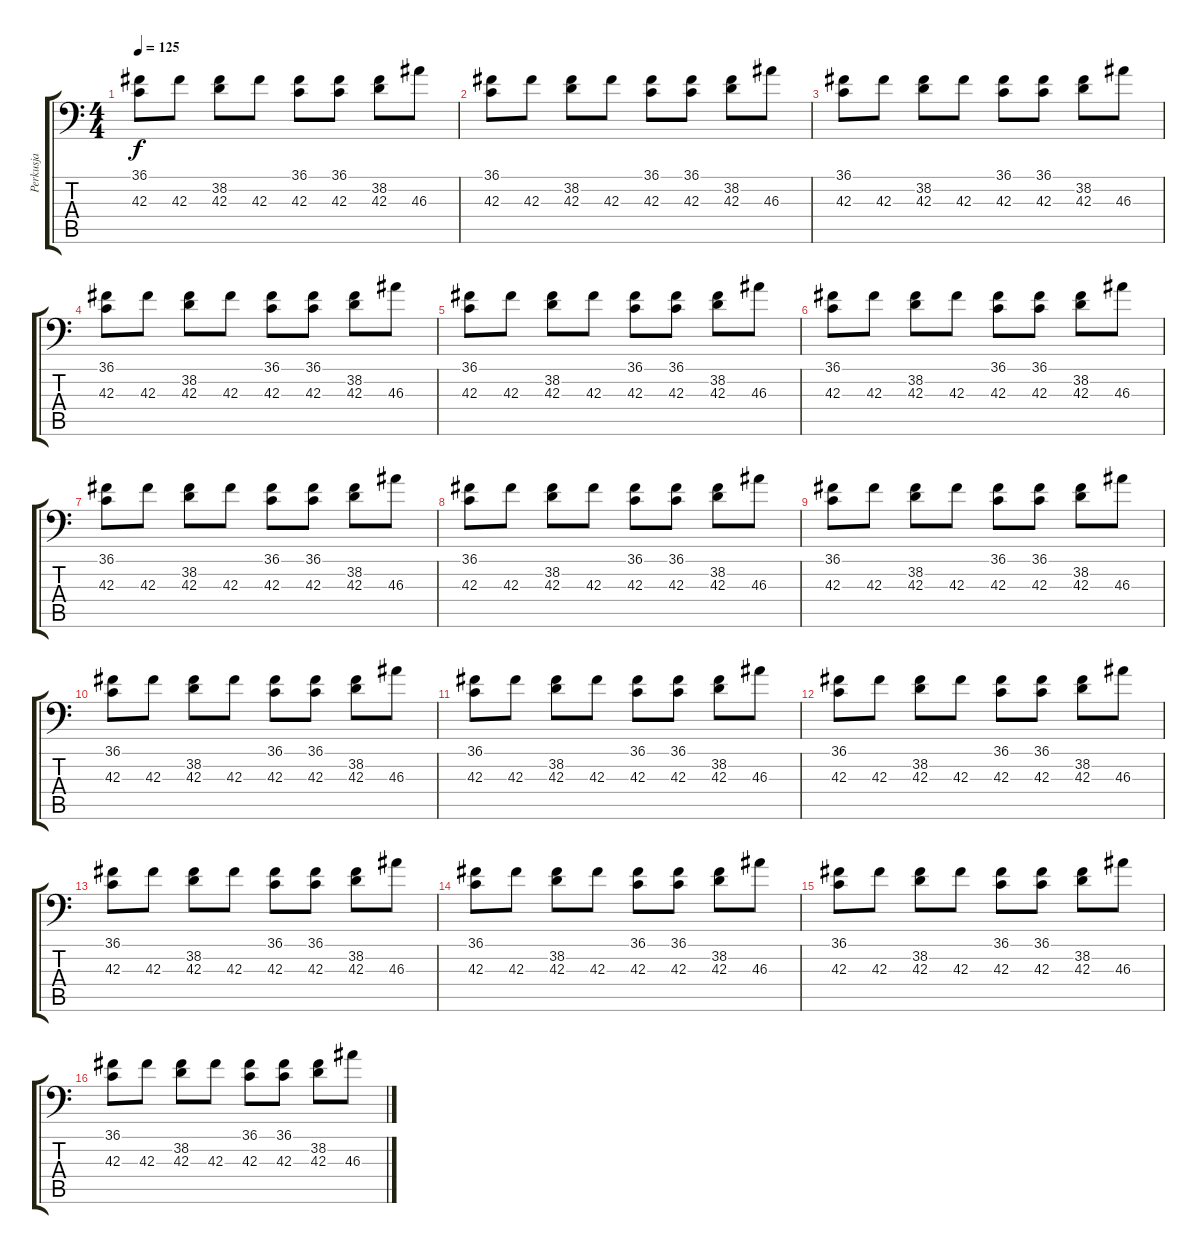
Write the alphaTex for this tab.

\track ("Perkusja" "Perkusja") {instrument acousticgrandpiano}
\staff {score tabs}
\tuning (C-1 C-1 C-1 C-1 C-1 C-1) {hide}
\ts (4 4)
\tempo 125
\clef f4
\ks c
(36.1 42.3).8{dy f} 42.3.8 (38.2 42.3).8 42.3.8 (36.1 42.3).8 (36.1 42.3).8 (38.2 42.3).8 46.3.8 |
(36.1 42.3).8 42.3.8 (38.2 42.3).8 42.3.8 (36.1 42.3).8 (36.1 42.3).8 (38.2 42.3).8 46.3.8 |
(36.1 42.3).8 42.3.8 (38.2 42.3).8 42.3.8 (36.1 42.3).8 (36.1 42.3).8 (38.2 42.3).8 46.3.8 |
(36.1 42.3).8 42.3.8 (38.2 42.3).8 42.3.8 (36.1 42.3).8 (36.1 42.3).8 (38.2 42.3).8 46.3.8 |
(36.1 42.3).8 42.3.8 (38.2 42.3).8 42.3.8 (36.1 42.3).8 (36.1 42.3).8 (38.2 42.3).8 46.3.8 |
(36.1 42.3).8 42.3.8 (38.2 42.3).8 42.3.8 (36.1 42.3).8 (36.1 42.3).8 (38.2 42.3).8 46.3.8 |
(36.1 42.3).8 42.3.8 (38.2 42.3).8 42.3.8 (36.1 42.3).8 (36.1 42.3).8 (38.2 42.3).8 46.3.8 |
(36.1 42.3).8 42.3.8 (38.2 42.3).8 42.3.8 (36.1 42.3).8 (36.1 42.3).8 (38.2 42.3).8 46.3.8 |
(36.1 42.3).8 42.3.8 (38.2 42.3).8 42.3.8 (36.1 42.3).8 (36.1 42.3).8 (38.2 42.3).8 46.3.8 |
(36.1 42.3).8 42.3.8 (38.2 42.3).8 42.3.8 (36.1 42.3).8 (36.1 42.3).8 (38.2 42.3).8 46.3.8 |
(36.1 42.3).8 42.3.8 (38.2 42.3).8 42.3.8 (36.1 42.3).8 (36.1 42.3).8 (38.2 42.3).8 46.3.8 |
(36.1 42.3).8 42.3.8 (38.2 42.3).8 42.3.8 (36.1 42.3).8 (36.1 42.3).8 (38.2 42.3).8 46.3.8 |
(36.1 42.3).8 42.3.8 (38.2 42.3).8 42.3.8 (36.1 42.3).8 (36.1 42.3).8 (38.2 42.3).8 46.3.8 |
(36.1 42.3).8 42.3.8 (38.2 42.3).8 42.3.8 (36.1 42.3).8 (36.1 42.3).8 (38.2 42.3).8 46.3.8 |
(36.1 42.3).8 42.3.8 (38.2 42.3).8 42.3.8 (36.1 42.3).8 (36.1 42.3).8 (38.2 42.3).8 46.3.8 |
(36.1 42.3).8 42.3.8 (38.2 42.3).8 42.3.8 (36.1 42.3).8 (36.1 42.3).8 (38.2 42.3).8 46.3.8
